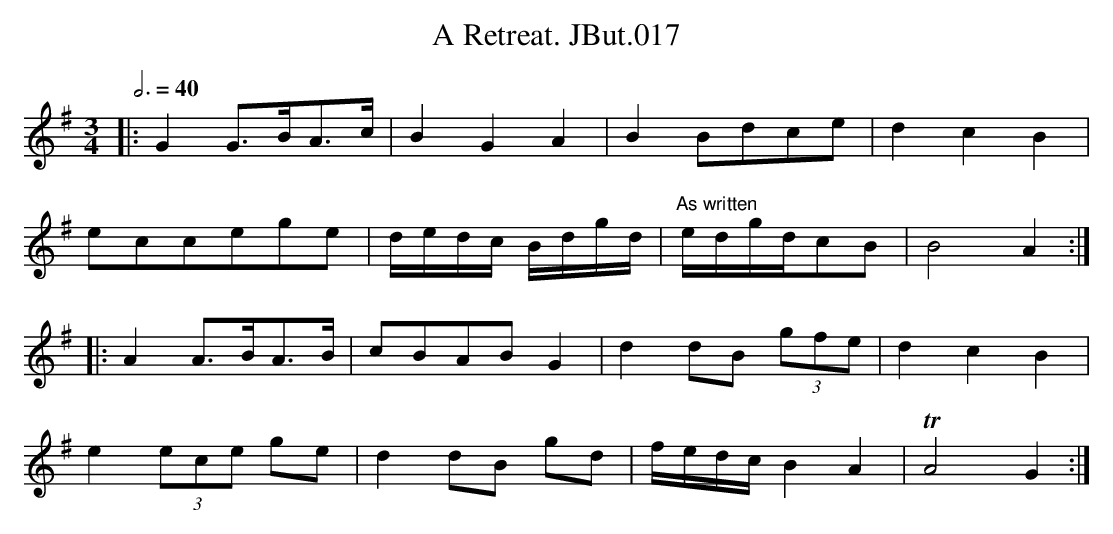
X:1
T:Retreat. JBut.017, A
M:3/4
L:1/8
Q:3/4=40
K:G
|:G2G>BA>c|B2G2A2|B2Bdce|d2c2B2|
eccege|d/e/d/c/ B/d/g/d/|"As written"e/d/g/d/cB|B4A2:|
|:A2A>BA>B|cBABG2|d2dB (3gfe|d2c2B2|
e2(3ece ge|d2dB gd|f/e/d/c/B2A2|!trill!A4G2:|
